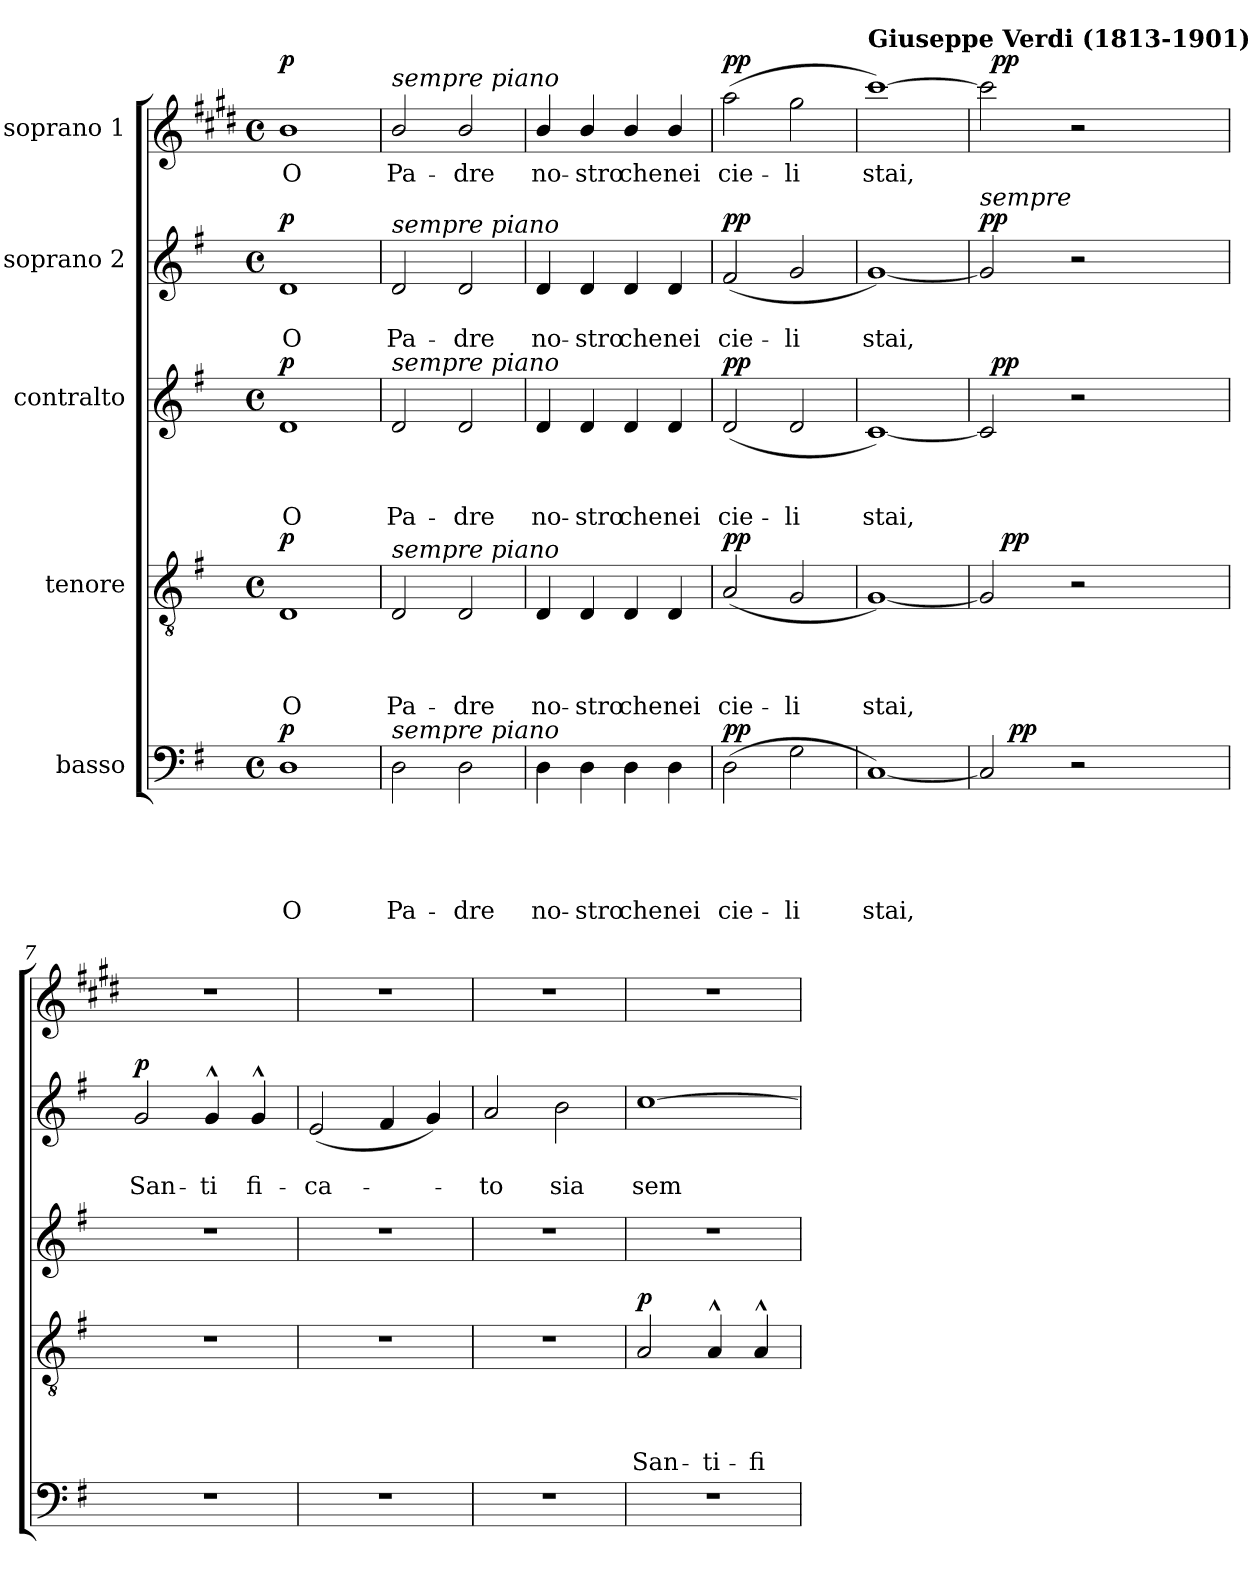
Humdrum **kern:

**kern	**text	**text	**text	**text	**text	**dynam	**kern	**text	**text	**text	**text	**dynam	**kern	**text	**text	**text	**dynam	**kern	**text	**text	**dynam	**kern	**text	**dynam
*part5	*part5	*part5	*part5	*part5	*part5	*part5	*part4	*part4	*part4	*part4	*part4	*part4	*part3	*part3	*part3	*part3	*part3	*part2	*part2	*part2	*part2	*part1	*part1	*part1
*staff5	*staff5	*staff5	*staff5	*staff5	*staff5	*staff5	*staff4	*staff4	*staff4	*staff4	*staff4	*staff4	*staff3	*staff3	*staff3	*staff3	*staff3	*staff2	*staff2	*staff2	*staff2	*staff1	*staff1	*staff1
*I"basso	*	*	*	*	*	*	*I"tenore	*	*	*	*	*	*I"contralto	*	*	*	*	*I"soprano 2	*	*	*	*I"soprano 1	*	*
*clefF4	*	*	*	*	*	*	*clefGv2	*	*	*	*	*	*clefG2	*	*	*	*	*clefG2	*	*	*	*clefG2	*	*
*	*	*	*	*	*	*	*	*	*	*	*	*	*	*	*	*	*	*	*	*	*	*ITrd5c9	*	*
*k[f#]	*	*	*	*	*	*	*k[f#]	*	*	*	*	*	*k[f#]	*	*	*	*	*k[f#]	*	*	*	*k[f#]	*	*
*G:	*	*	*	*	*	*	*G:	*	*	*	*	*	*G:	*	*	*	*	*G:	*	*	*	*G:	*	*
*M4/4	*	*	*	*	*	*	*M4/4	*	*	*	*	*	*M4/4	*	*	*	*	*M4/4	*	*	*	*M4/4	*	*
*met(c)	*	*	*	*	*	*	*met(c)	*	*	*	*	*	*met(c)	*	*	*	*	*met(c)	*	*	*	*met(c)	*	*
*MM120	*	*	*	*	*	*	*MM120	*	*	*	*	*	*MM120	*	*	*	*	*MM120	*	*	*	*MM120	*	*
=1	=1	=1	=1	=1	=1	=1	=1	=1	=1	=1	=1	=1	=1	=1	=1	=1	=1	=1	=1	=1	=1	=1	=1	=1
!	!	!	!	!	!LO:LY:b	!LO:DY:a	!	!	!	!	!LO:LY:b	!LO:DY:a	!	!	!	!LO:LY:b	!LO:DY:a	!	!	!LO:LY:b	!LO:DY:a	!	!LO:LY:b	!LO:DY:a
1D	.	.	.	.	O	p	1D	.	.	.	O	p	1d	.	.	O	p	1d	.	O	p	1d	O	p
=2	=2	=2	=2	=2	=2	=2	=2	=2	=2	=2	=2	=2	=2	=2	=2	=2	=2	=2	=2	=2	=2	=2	=2	=2
!	!	!	!	!	!	!	!	!	!	!	!	!	!	!	!	!	!	!	!	!	!	!LO:TX:a:i:t=sempre piano	!	!
!	!	!	!	!	!	!	!	!	!	!	!	!	!	!	!	!	!	!LO:TX:a:i:t=sempre piano	!	!	!	!	!	!
!	!	!	!	!	!	!	!	!	!	!	!	!	!LO:TX:a:i:t=sempre piano	!	!	!	!	!	!	!	!	!	!	!
!	!	!	!	!	!	!	!LO:TX:a:i:t=sempre piano	!	!	!	!	!	!	!	!	!	!	!	!	!	!	!	!	!
!LO:TX:a:i:t=sempre piano	!	!	!	!	!	!	!	!	!	!	!	!	!	!	!	!	!	!	!	!	!	!	!	!
!	!	!	!	!	!LO:LY:b	!	!	!	!	!	!LO:LY:b	!	!	!	!	!LO:LY:b	!	!	!	!LO:LY:b	!	!	!LO:LY:b	!
2D\	.	.	.	.	Pa-	.	2D/	.	.	.	Pa-	.	2d/	.	.	Pa-	.	2d/	.	Pa-	.	2d/	Pa-	.
!	!	!	!	!	!LO:LY:b	!	!	!	!	!	!LO:LY:b	!	!	!	!	!LO:LY:b	!	!	!	!LO:LY:b	!	!	!LO:LY:b	!
2D\	.	.	.	.	-dre	.	2D/	.	.	.	-dre	.	2d/	.	.	-dre	.	2d/	.	-dre	.	2d/	-dre	.
=3	=3	=3	=3	=3	=3	=3	=3	=3	=3	=3	=3	=3	=3	=3	=3	=3	=3	=3	=3	=3	=3	=3	=3	=3
!	!	!	!	!	!LO:LY:b	!	!	!	!	!	!LO:LY:b	!	!	!	!	!LO:LY:b	!	!	!	!LO:LY:b	!	!	!LO:LY:b	!
4D\	.	.	.	.	no-	.	4D/	.	.	.	no-	.	4d/	.	.	no-	.	4d/	.	no-	.	4d/	no-	.
!	!	!	!	!	!LO:LY:b	!	!	!	!	!	!LO:LY:b	!	!	!	!	!LO:LY:b	!	!	!	!LO:LY:b	!	!	!LO:LY:b	!
4D\	.	.	.	.	-stro	.	4D/	.	.	.	-stro	.	4d/	.	.	-stro	.	4d/	.	-stro	.	4d/	-stro	.
!	!	!	!	!	!LO:LY:b	!	!	!	!	!	!LO:LY:b	!	!	!	!	!LO:LY:b	!	!	!	!LO:LY:b	!	!	!LO:LY:b	!
4D\	.	.	.	.	che	.	4D/	.	.	.	che	.	4d/	.	.	che	.	4d/	.	che	.	4d/	che	.
!	!	!	!	!	!LO:LY:b	!	!	!	!	!	!LO:LY:b	!	!	!	!	!LO:LY:b	!	!	!	!LO:LY:b	!	!	!LO:LY:b	!
4D\	.	.	.	.	nei	.	4D/	.	.	.	nei	.	4d/	.	.	nei	.	4d/	.	nei	.	4d/	nei	.
=4	=4	=4	=4	=4	=4	=4	=4	=4	=4	=4	=4	=4	=4	=4	=4	=4	=4	=4	=4	=4	=4	=4	=4	=4
!	!	!	!	!	!LO:LY:b	!LO:DY:a	!	!	!	!	!LO:LY:b	!LO:DY:a	!	!	!	!LO:LY:b	!LO:DY:a	!	!	!LO:LY:b	!LO:DY:a	!	!LO:LY:b	!LO:DY:a
(>2D\	.	.	.	.	cie-	pp	(<2A/	.	.	.	cie-	pp	(<2d/	.	.	cie-	pp	(<2f#/	.	cie-	pp	(>2cc\	cie-	pp
!	!	!	!	!	!LO:LY:b	!	!	!	!	!	!LO:LY:b	!	!	!	!	!LO:LY:b	!	!	!	!LO:LY:b	!	!	!LO:LY:b	!
2G\	.	.	.	.	-li	.	2G/	.	.	.	-li	.	2d/	.	.	-li	.	2g/	.	-li	.	2b\	-li	.
=5	=5	=5	=5	=5	=5	=5	=5	=5	=5	=5	=5	=5	=5	=5	=5	=5	=5	=5	=5	=5	=5	=5	=5	=5
!	!	!	!	!	!	!	!	!	!	!	!	!	!	!	!	!	!	!	!	!	!	!LO:TX:a:B:t=Giuseppe Verdi (1813-1901)	!	!
!	!	!	!	!	!LO:LY:b	!	!	!	!	!	!LO:LY:b	!	!	!	!	!LO:LY:b	!	!	!	!LO:LY:b	!	!	!LO:LY:b	!
[<1C)	.	.	.	.	stai,	.	[<1G)	.	.	.	stai,	.	[<1c)	.	.	stai,	.	[<1g)	.	stai,	.	[>1ee)	stai,	.
=6	=6	=6	=6	=6	=6	=6	=6	=6	=6	=6	=6	=6	=6	=6	=6	=6	=6	=6	=6	=6	=6	=6	=6	=6
!	!	!	!	!	!	!	!	!	!	!	!	!	!	!	!	!	!	!	!	!	!	!LO:TX:a:i:t=sempre	!	!
!	!	!	!	!	!	!	!	!	!	!	!	!	!	!	!	!	!	!LO:TX:a:i:t=sempre	!	!	!	!	!	!
!	!	!	!	!	!	!	!	!	!	!	!	!	!LO:TX:a:i:t=sempre	!	!	!	!	!	!	!	!	!	!	!
!	!	!	!	!	!	!	!LO:TX:a:i:t=sempre	!	!	!	!	!	!	!	!	!	!	!	!	!	!	!	!	!
!LO:TX:a:i:t=sempre	!	!	!	!	!	!	!	!	!	!	!	!	!	!	!	!	!	!	!	!	!	!	!	!
!	!	!	!	!	!	!	!	!	!	!	!	!	!	!	!	!	!	!	!	!	!LO:DY:a	!	!	!
*^	*	*	*	*	*	*	*^	*	*	*	*	*	*^	*	*	*	*	*	*	*	*	*^	*	*
2C/]	32..ryy	.	.	.	.	.	.	2G/]	32ryy	.	.	.	.	.	2c/]	64..ryy	.	.	.	.	2g/]	.	.	pp	2ee\]	64..ryy	.	.
!	!	!	!	!	!	!	!	!	!	!	!	!	!	!	!	!	!	!	!	!LO:DY:a	!	!	!	!	!	!	!	!LO:DY:a
.	.	.	.	.	.	.	.	.	.	.	.	.	.	.	.	2ryy	.	.	.	pp	.	.	.	.	.	2ryy	.	pp
.	.	.	.	.	.	.	.	.	128ryy	.	.	.	.	.	.	.	.	.	.	.	.	.	.	.	.	.	.	.
.	.	.	.	.	.	.	.	.	512ryy	.	.	.	.	.	.	.	.	.	.	.	.	.	.	.	.	.	.	.
!	!	!	!	!	!	!	!	!	!	!	!	!	!	!LO:DY:a	!	!	!	!	!	!	!	!	!	!	!	!	!	!
.	.	.	.	.	.	.	.	.	2ryy	.	.	.	.	pp	.	.	.	.	.	.	.	.	.	.	.	.	.	.
!	!	!	!	!	!	!	!LO:DY:a	!	!	!	!	!	!	!	!	!	!	!	!	!	!	!	!	!	!	!	!	!
.	2ryy	.	.	.	.	.	pp	.	.	.	.	.	.	.	.	.	.	.	.	.	.	.	.	.	.	.	.	.
2r	.	.	.	.	.	.	.	2r	.	.	.	.	.	.	2r	.	.	.	.	.	2r	.	.	.	2r	.	.	.
.	.	.	.	.	.	.	.	.	.	.	.	.	.	.	.	4ryy	.	.	.	.	.	.	.	.	.	4ryy	.	.
.	.	.	.	.	.	.	.	.	4ryy	.	.	.	.	.	.	.	.	.	.	.	.	.	.	.	.	.	.	.
.	4ryy	.	.	.	.	.	.	.	.	.	.	.	.	.	.	.	.	.	.	.	.	.	.	.	.	.	.	.
.	.	.	.	.	.	.	.	.	.	.	.	.	.	.	.	8ryy	.	.	.	.	.	.	.	.	.	8ryy	.	.
.	.	.	.	.	.	.	.	.	8ryy	.	.	.	.	.	.	.	.	.	.	.	.	.	.	.	.	.	.	.
.	8ryy	.	.	.	.	.	.	.	.	.	.	.	.	.	.	.	.	.	.	.	.	.	.	.	.	.	.	.
.	.	.	.	.	.	.	.	.	.	.	.	.	.	.	.	16ryy	.	.	.	.	.	.	.	.	.	16ryy	.	.
.	.	.	.	.	.	.	.	.	16ryy	.	.	.	.	.	.	.	.	.	.	.	.	.	.	.	.	.	.	.
.	16ryy	.	.	.	.	.	.	.	.	.	.	.	.	.	.	.	.	.	.	.	.	.	.	.	.	.	.	.
.	.	.	.	.	.	.	.	.	.	.	.	.	.	.	.	32ryy	.	.	.	.	.	.	.	.	.	32ryy	.	.
.	.	.	.	.	.	.	.	.	64ryy	.	.	.	.	.	.	.	.	.	.	.	.	.	.	.	.	.	.	.
.	128ryy	.	.	.	.	.	.	.	.	.	.	.	.	.	.	.	.	.	.	.	.	.	.	.	.	.	.	.
.	.	.	.	.	.	.	.	.	256.ryy	.	.	.	.	.	.	.	.	.	.	.	.	.	.	.	.	.	.	.
.	.	.	.	.	.	.	.	.	.	.	.	.	.	.	.	256ryy	.	.	.	.	.	.	.	.	.	256ryy	.	.
!!LO:LB:g=z
=7	=7	=7	=7	=7	=7	=7	=7	=7	=7	=7	=7	=7	=7	=7	=7	=7	=7	=7	=7	=7	=7	=7	=7	=7	=7	=7	=7	=7
!	!	!	!	!	!	!	!	!	!	!	!	!	!	!	!	!	!	!	!	!	!	!	!LO:LY:b	!LO:DY:a	!	!	!	!
*v	*v	*	*	*	*	*	*	*	*	*	*	*	*	*	*v	*v	*	*	*	*	*	*	*	*	*v	*v	*	*
*	*	*	*	*	*	*	*v	*v	*	*	*	*	*	*	*	*	*	*	*	*	*	*	*	*	*
1r	.	.	.	.	.	.	1r	.	.	.	.	.	1r	.	.	.	.	2g/	.	San-	p	1r	.	.
!	!	!	!	!	!	!	!	!	!	!	!	!	!	!	!	!	!	!	!	!LO:LY:b	!	!	!	!
.	.	.	.	.	.	.	.	.	.	.	.	.	.	.	.	.	.	4g^^</	.	-ti	.	.	.	.
!	!	!	!	!	!	!	!	!	!	!	!	!	!	!	!	!	!	!	!	!LO:LY:b	!	!	!	!
.	.	.	.	.	.	.	.	.	.	.	.	.	.	.	.	.	.	4g^^</	.	fi-	.	.	.	.
=8	=8	=8	=8	=8	=8	=8	=8	=8	=8	=8	=8	=8	=8	=8	=8	=8	=8	=8	=8	=8	=8	=8	=8	=8
!	!	!	!	!	!	!	!	!	!	!	!	!	!	!	!	!	!	!	!	!LO:LY:b	!	!	!	!
1r	.	.	.	.	.	.	1r	.	.	.	.	.	1r	.	.	.	.	(<2e/	.	-ca-	.	1r	.	.
.	.	.	.	.	.	.	.	.	.	.	.	.	.	.	.	.	.	4f#/	.	.	.	.	.	.
.	.	.	.	.	.	.	.	.	.	.	.	.	.	.	.	.	.	4g/)	.	.	.	.	.	.
=9	=9	=9	=9	=9	=9	=9	=9	=9	=9	=9	=9	=9	=9	=9	=9	=9	=9	=9	=9	=9	=9	=9	=9	=9
!	!	!	!	!	!	!	!	!	!	!	!	!	!	!	!	!	!	!	!	!LO:LY:b	!	!	!	!
1r	.	.	.	.	.	.	1r	.	.	.	.	.	1r	.	.	.	.	2a/	.	-to	.	1r	.	.
!	!	!	!	!	!	!	!	!	!	!	!	!	!	!	!	!	!	!	!	!LO:LY:b	!	!	!	!
.	.	.	.	.	.	.	.	.	.	.	.	.	.	.	.	.	.	2b\	.	sia	.	.	.	.
=10	=10	=10	=10	=10	=10	=10	=10	=10	=10	=10	=10	=10	=10	=10	=10	=10	=10	=10	=10	=10	=10	=10	=10	=10
!	!	!	!	!	!	!	!	!	!	!	!LO:LY:b	!LO:DY:a	!	!	!	!	!	!	!	!LO:LY:b	!	!	!	!
1r	.	.	.	.	.	.	2A/	.	.	.	San-	p	1r	.	.	.	.	[>1cc	.	sem-	.	1r	.	.
!	!	!	!	!	!	!	!	!	!	!	!LO:LY:b	!	!	!	!	!	!	!	!	!	!	!	!	!
.	.	.	.	.	.	.	4A^^</	.	.	.	-ti-	.	.	.	.	.	.	.	.	.	.	.	.	.
!	!	!	!	!	!	!	!	!	!	!	!LO:LY:b	!	!	!	!	!	!	!	!	!	!	!	!	!
.	.	.	.	.	.	.	4A^^</	.	.	.	-fi-	.	.	.	.	.	.	.	.	.	.	.	.	.
=	=	=	=	=	=	=	=	=	=	=	=	=	=	=	=	=	=	=	=	=	=	=	=	=
*-	*-	*-	*-	*-	*-	*-	*-	*-	*-	*-	*-	*-	*-	*-	*-	*-	*-	*-	*-	*-	*-	*-	*-	*-
